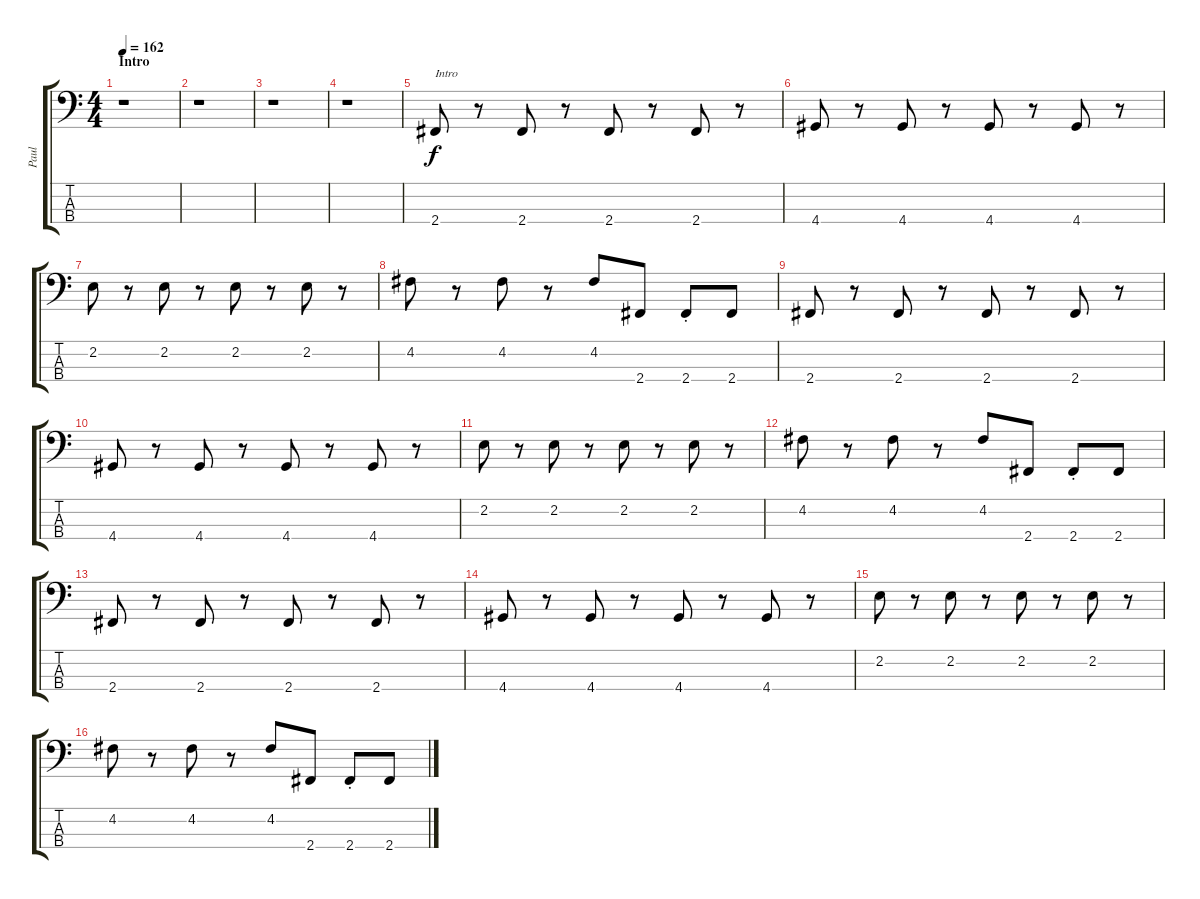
\track ("Paul" "Paul") {instrument electricbasspick}
\staff {score tabs}
\tuning (G2 D2 A1 E1) {hide}
\ts (4 4)
\section ("" "Intro")
\tempo 162
\clef f4
\ks c
r.1{dy f instrument electricbasspick} |
r.1 |
r.1 |
r.1 |
2.4.8{txt "Intro"} r.8 2.4.8 r.8 2.4.8 r.8 2.4.8 r.8 |
4.4.8 r.8 4.4.8 r.8 4.4.8 r.8 4.4.8 r.8 |
2.2.8 r.8 2.2.8 r.8 2.2.8 r.8 2.2.8 r.8 |
4.2.8 r.8 4.2.8 r.8 4.2.8 2.4.8 2.4{st}.8 2.4.8 |
2.4.8 r.8 2.4.8 r.8 2.4.8 r.8 2.4.8 r.8 |
4.4.8 r.8 4.4.8 r.8 4.4.8 r.8 4.4.8 r.8 |
2.2.8 r.8 2.2.8 r.8 2.2.8 r.8 2.2.8 r.8 |
4.2.8 r.8 4.2.8 r.8 4.2.8 2.4.8 2.4{st}.8 2.4.8 |
2.4.8 r.8 2.4.8 r.8 2.4.8 r.8 2.4.8 r.8 |
4.4.8 r.8 4.4.8 r.8 4.4.8 r.8 4.4.8 r.8 |
2.2.8 r.8 2.2.8 r.8 2.2.8 r.8 2.2.8 r.8 |
4.2.8 r.8 4.2.8 r.8 4.2.8 2.4.8 2.4{st}.8 2.4.8
